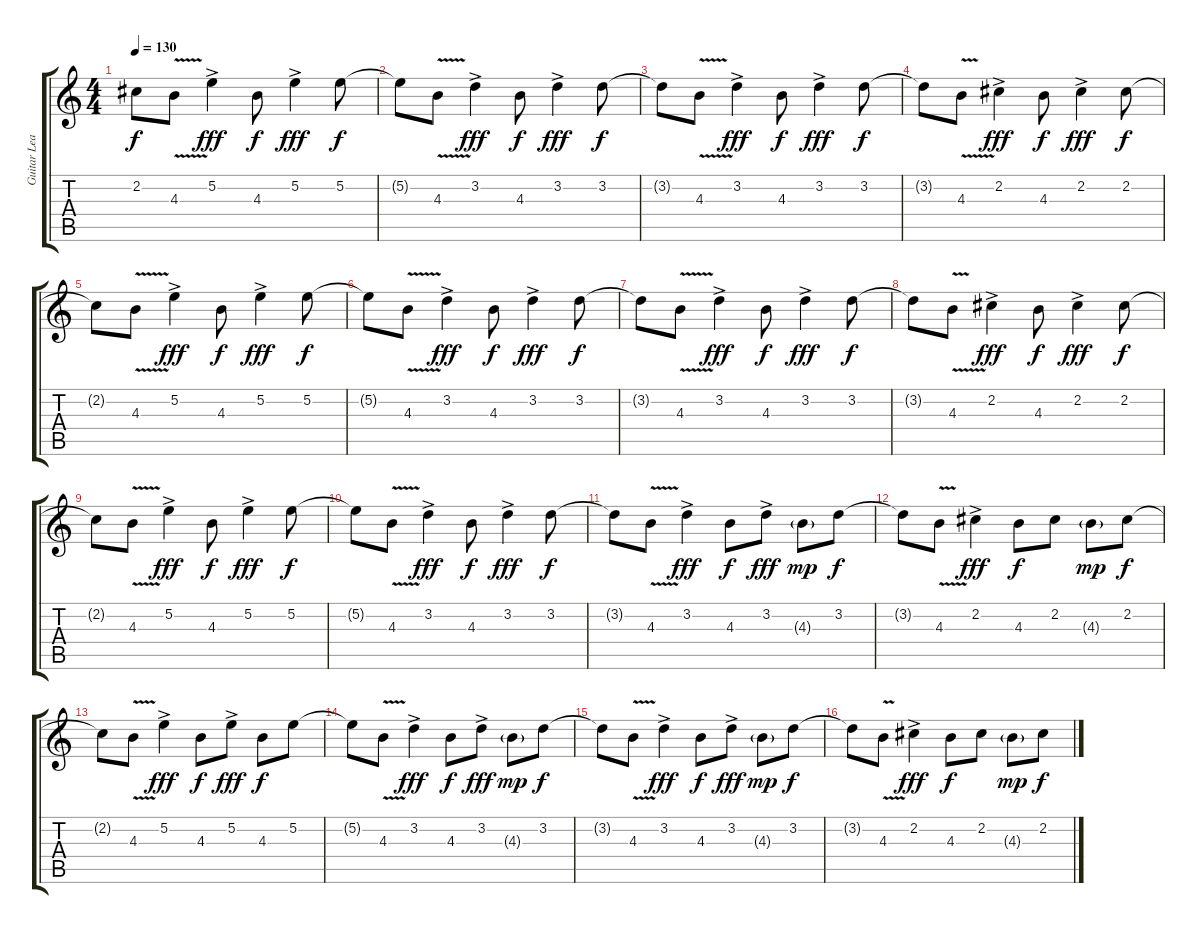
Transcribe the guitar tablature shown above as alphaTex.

\track ("Guitar Lead" "Guitar Lea") {instrument electricguitarjazz}
\staff {score tabs}
\tuning (E4 B3 G3 D3 A2 E2) {hide}
\ts (4 4)
\tempo 130
\clef g2
\ks c
2.2{t}.8{dy f} 4.3{v}.8 5.2{ac}.4{dy fff} 4.3.8{dy f} 5.2{ac}.4{dy fff} 5.2.8{dy f} |
5.2{t}.8 4.3{v}.8 3.2{ac}.4{dy fff} 4.3.8{dy f} 3.2{ac}.4{dy fff} 3.2.8{dy f} |
3.2{t}.8 4.3{v}.8 3.2{ac}.4{dy fff} 4.3.8{dy f} 3.2{ac}.4{dy fff} 3.2.8{dy f} |
3.2{t}.8 4.3{v}.8 2.2{ac}.4{dy fff} 4.3.8{dy f} 2.2{ac}.4{dy fff} 2.2.8{dy f} |
2.2{t}.8 4.3{v}.8 5.2{ac}.4{dy fff} 4.3.8{dy f} 5.2{ac}.4{dy fff} 5.2.8{dy f} |
5.2{t}.8 4.3{v}.8 3.2{ac}.4{dy fff} 4.3.8{dy f} 3.2{ac}.4{dy fff} 3.2.8{dy f} |
3.2{t}.8 4.3{v}.8 3.2{ac}.4{dy fff} 4.3.8{dy f} 3.2{ac}.4{dy fff} 3.2.8{dy f} |
3.2{t}.8 4.3{v}.8 2.2{ac}.4{dy fff} 4.3.8{dy f} 2.2{ac}.4{dy fff} 2.2.8{dy f} |
2.2{t}.8 4.3{v}.8 5.2{ac}.4{dy fff} 4.3.8{dy f} 5.2{ac}.4{dy fff} 5.2.8{dy f} |
5.2{t}.8 4.3{v}.8 3.2{ac}.4{dy fff} 4.3.8{dy f} 3.2{ac}.4{dy fff} 3.2.8{dy f} |
3.2{t}.8 4.3{v}.8 3.2{ac}.4{dy fff} 4.3.8{dy f} 3.2{ac}.8{dy fff} 4.3{g}.8{dy mp} 3.2.8{dy f} |
3.2{t}.8 4.3{v}.8 2.2{ac}.4{dy fff} 4.3.8{dy f} 2.2.8 4.3{g}.8{dy mp} 2.2.8{dy f} |
2.2{t}.8 4.3{v}.8 5.2{ac}.4{dy fff} 4.3.8{dy f} 5.2{ac}.8{dy fff} 4.3.8{dy f} 5.2.8 |
5.2{t}.8 4.3{v}.8 3.2{ac}.4{dy fff} 4.3.8{dy f} 3.2{ac}.8{dy fff} 4.3{g}.8{dy mp} 3.2.8{dy f} |
3.2{t}.8 4.3{v}.8 3.2{ac}.4{dy fff} 4.3.8{dy f} 3.2{ac}.8{dy fff} 4.3{g}.8{dy mp} 3.2.8{dy f} |
3.2{t}.8 4.3{v}.8 2.2{ac}.4{dy fff} 4.3.8{dy f} 2.2.8 4.3{g}.8{dy mp} 2.2.8{dy f}
